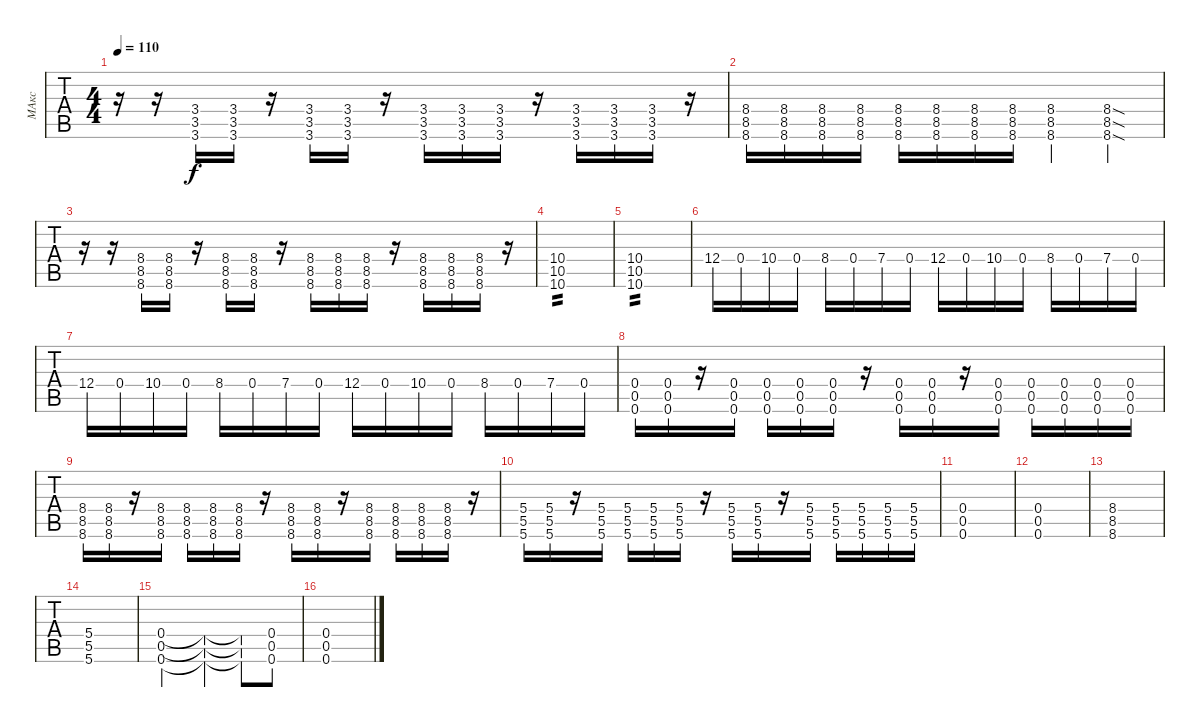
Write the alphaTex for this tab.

\track ("МАкс" "МАкс") {instrument overdrivenguitar}
\staff {tabs}
\tuning (Eb4 Bb3 Gb3 Db3 Ab2 Db2) {hide}
\ts (4 4)
\tempo 110
\clef g2
\ks c
r.16{dy f} r.16 (3.4 3.5 3.6).16 (3.4 3.5 3.6).16 r.16 (3.4 3.5 3.6).16 (3.4 3.5 3.6).16 r.16 (3.4 3.5 3.6).16 (3.4 3.5 3.6).16 (3.4 3.5 3.6).16 r.16 (3.4 3.5 3.6).16 (3.4 3.5 3.6).16 (3.4 3.5 3.6).16 r.16 |
(8.4 8.5 8.6).16 (8.4 8.5 8.6).16 (8.4 8.5 8.6).16 (8.4 8.5 8.6).16 (8.4 8.5 8.6).16 (8.4 8.5 8.6).16 (8.4 8.5 8.6).16 (8.4 8.5 8.6).16 (8.4 8.5 8.6).4 (8.4{sod} 8.5{sod} 8.6{sod}).4 |
r.16 r.16 (8.4 8.5 8.6).16 (8.4 8.5 8.6).16 r.16 (8.4 8.5 8.6).16 (8.4 8.5 8.6).16 r.16 (8.4 8.5 8.6).16 (8.4 8.5 8.6).16 (8.4 8.5 8.6).16 r.16 (8.4 8.5 8.6).16 (8.4 8.5 8.6).16 (8.4 8.5 8.6).16 r.16 |
(10.4 10.5 10.6).1{tp 2} |
(10.4 10.5 10.6).1{tp 2} |
12.4.16 0.4.16 10.4.16 0.4.16 8.4.16 0.4.16 7.4.16 0.4.16 12.4.16 0.4.16 10.4.16 0.4.16 8.4.16 0.4.16 7.4.16 0.4.16 |
12.4.16 0.4.16 10.4.16 0.4.16 8.4.16 0.4.16 7.4.16 0.4.16 12.4.16 0.4.16 10.4.16 0.4.16 8.4.16 0.4.16 7.4.16 0.4.16 |
(0.4 0.5 0.6).16{instrument distortionguitar} (0.4 0.5 0.6).16 r.16 (0.4 0.5 0.6).16 (0.4 0.5 0.6).16 (0.4 0.5 0.6).16 (0.4 0.5 0.6).16 r.16 (0.4 0.5 0.6).16 (0.4 0.5 0.6).16 r.16 (0.4 0.5 0.6).16 (0.4 0.5 0.6).16 (0.4 0.5 0.6).16 (0.4 0.5 0.6).16 (0.4 0.5 0.6).16 |
(8.4 8.5 8.6).16 (8.4 8.5 8.6).16 r.16 (8.4 8.5 8.6).16 (8.4 8.5 8.6).16 (8.4 8.5 8.6).16 (8.4 8.5 8.6).16 r.16 (8.4 8.5 8.6).16 (8.4 8.5 8.6).16 r.16 (8.4 8.5 8.6).16 (8.4 8.5 8.6).16 (8.4 8.5 8.6).16 (8.4 8.5 8.6).16 r.16 |
(5.4 5.5 5.6).16 (5.4 5.5 5.6).16 r.16 (5.4 5.5 5.6).16 (5.4 5.5 5.6).16 (5.4 5.5 5.6).16 (5.4 5.5 5.6).16 r.16 (5.4 5.5 5.6).16 (5.4 5.5 5.6).16 r.16 (5.4 5.5 5.6).16 (5.4 5.5 5.6).16 (5.4 5.5 5.6).16 (5.4 5.5 5.6).16 (5.4 5.5 5.6).16 |
(0.4 0.5 0.6).1 |
(0.4 0.5 0.6).1 |
(8.4 8.5 8.6).1 |
(5.4 5.5 5.6).1 |
(0.4 0.5 0.6).2 (0.4{t} 0.5{t} 0.6{t}).4 (0.4{t} 0.5{t} 0.6{t}).8 (0.4 0.5 0.6).8 |
(0.4 0.5 0.6).1
